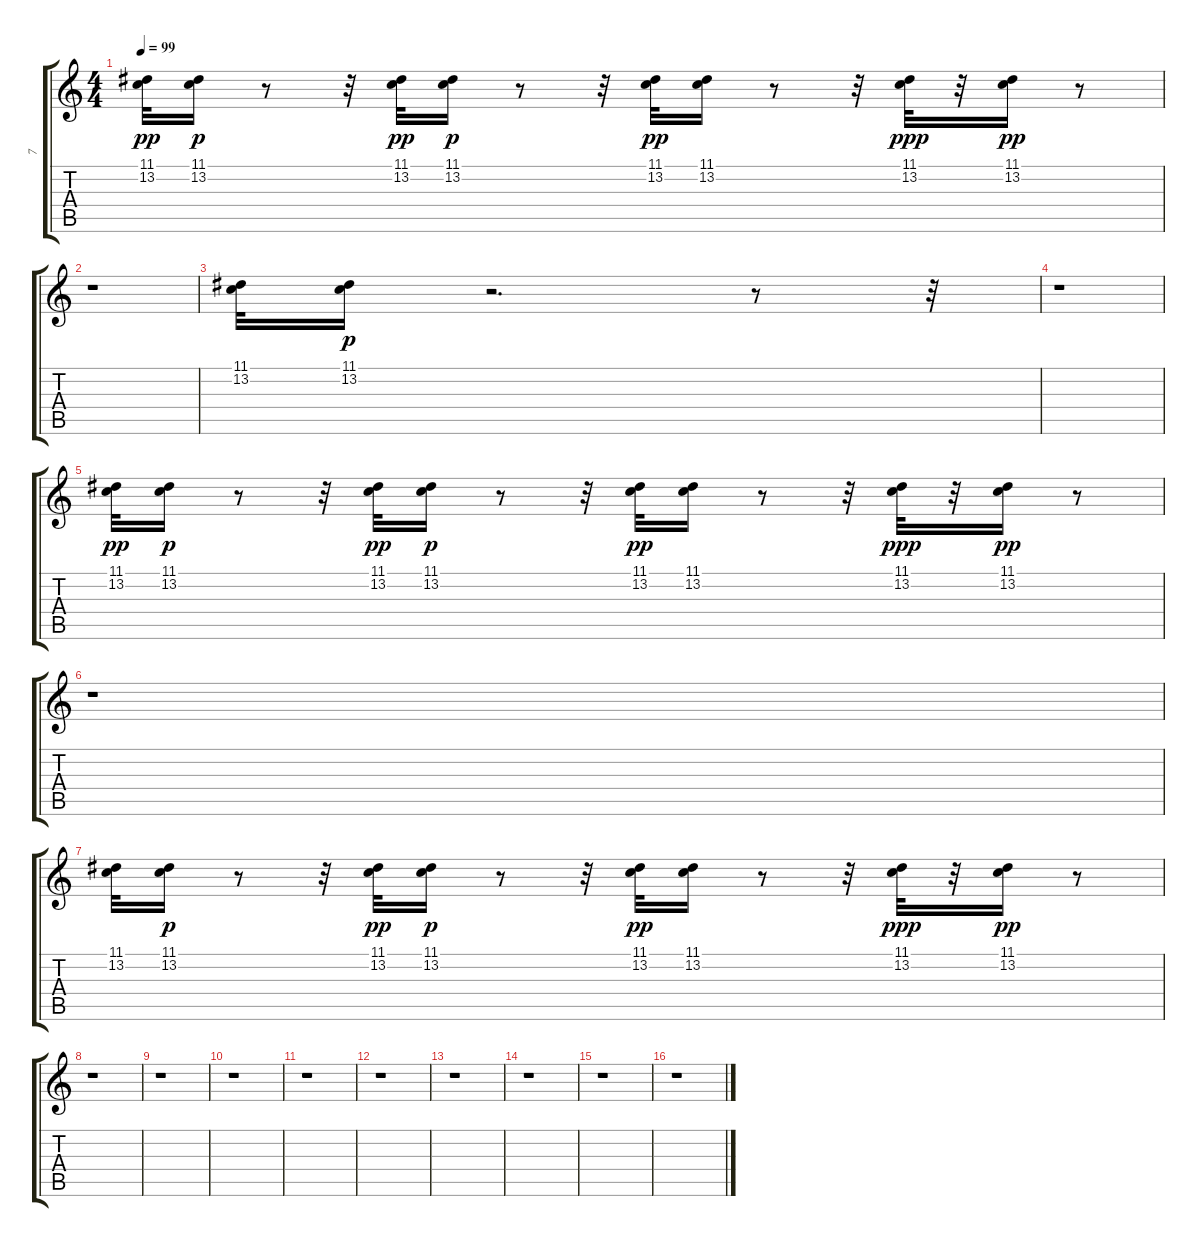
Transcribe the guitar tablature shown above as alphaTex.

\track ("7" "7") {instrument ocarina}
\staff {score tabs}
\tuning (E4 B3 G3 D3 A2 E2) {hide}
\ts (4 4)
\tempo 99
\clef g2
\ks c
(11.1 13.2).32{dy pp} (11.1 13.2).16{dy p} r.8 r.32 (11.1 13.2).32{dy pp} (11.1 13.2).16{dy p} r.8 r.32 (11.1 13.2).32{dy pp} (11.1 13.2).16 r.8 r.32 (11.1 13.2).32{dy ppp} r.32 (11.1 13.2).16{dy pp} r.8 |
r.1 |
(11.1 13.2).32 (11.1 13.2).16{dy p} r.2{d} r.8 r.32 |
r.1 |
(11.1 13.2).32{dy pp} (11.1 13.2).16{dy p} r.8 r.32 (11.1 13.2).32{dy pp} (11.1 13.2).16{dy p} r.8 r.32 (11.1 13.2).32{dy pp} (11.1 13.2).16 r.8 r.32 (11.1 13.2).32{dy ppp} r.32 (11.1 13.2).16{dy pp} r.8 |
r.1 |
(11.1 13.2).32 (11.1 13.2).16{dy p} r.8 r.32 (11.1 13.2).32{dy pp} (11.1 13.2).16{dy p} r.8 r.32 (11.1 13.2).32{dy pp} (11.1 13.2).16 r.8 r.32 (11.1 13.2).32{dy ppp} r.32 (11.1 13.2).16{dy pp} r.8 |
r.1 |
r.1 |
r.1 |
r.1 |
r.1 |
r.1 |
r.1 |
r.1 |
r.1
